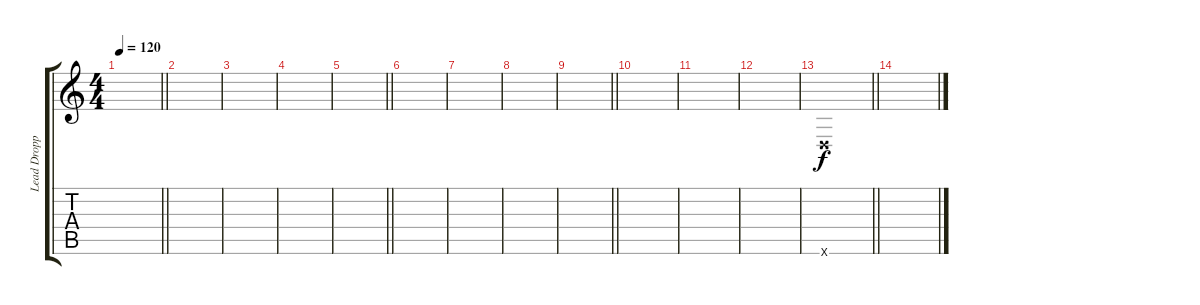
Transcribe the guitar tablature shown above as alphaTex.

\track ("Lead Dropped D " "Lead Dropp") {instrument distortionguitar}
\staff {score tabs}
\tuning (E4 B3 G3 D3 A2 D2) {hide}
\ts (4 4)
\tempo 120
\clef g2
\barLineRight lightlight
\ks c
|
|
|
|
\barLineRight lightlight
|
|
|
|
\barLineRight lightlight
|
|
|
|
\barLineRight lightlight
0.6{x}.1{volume 16 balance 8} |
\section ("" "")
